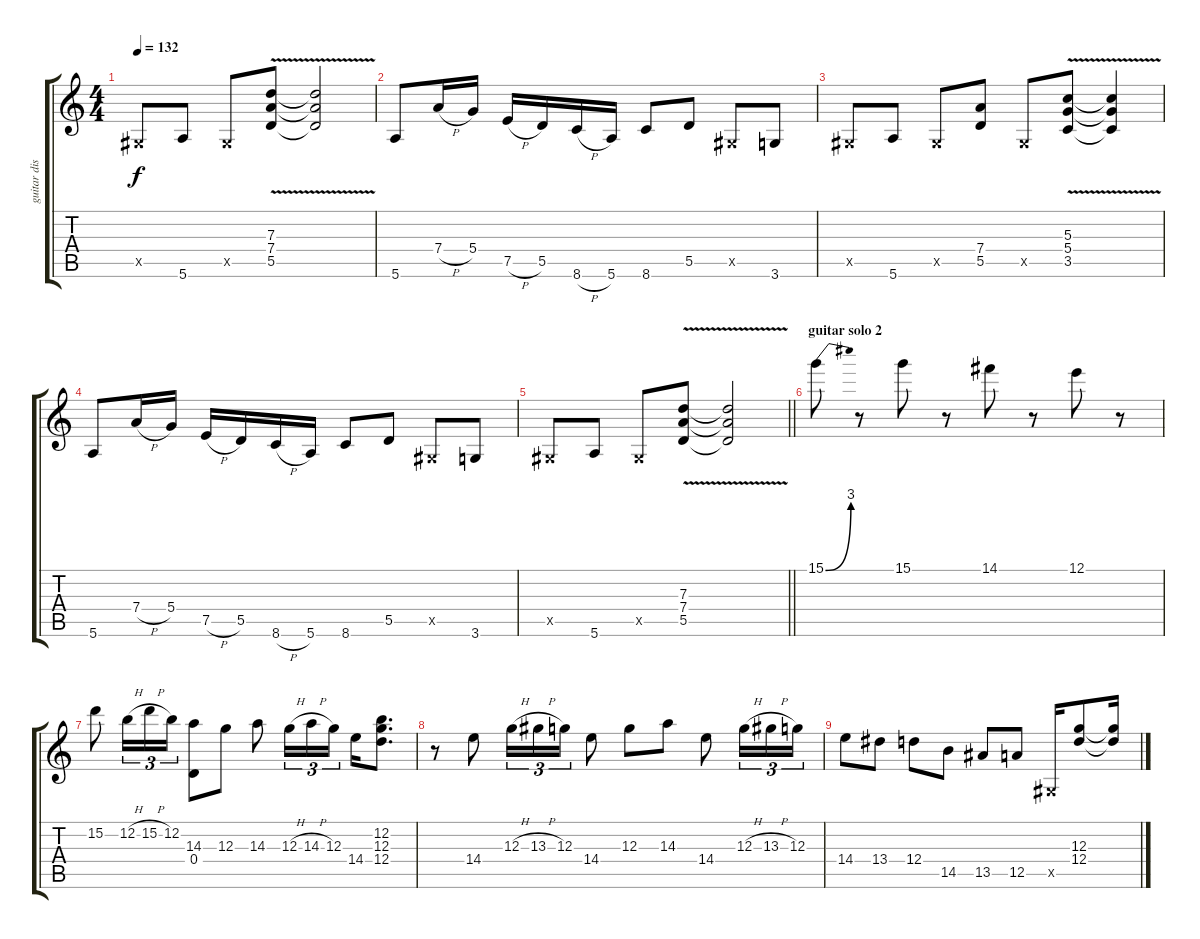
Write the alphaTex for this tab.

\track ("guitar dist" "guitar dis") {instrument distortionguitar}
\staff {score tabs}
\tuning (E4 B3 G3 D3 A2 E2) {hide}
\ts (4 4)
\tempo 132
\clef g2
\ks c
-1.5{x}.8{dy f} 5.6.8 -1.5{x}.8 (7.3{v} 7.4{v} 5.5{v}).8 (7.3{t} 7.4{t} 5.5{t}).2 |
5.6.8 7.4{h}.16 5.4.16 7.5{h}.16 5.5.16 8.6{h}.16 5.6.16 8.6.8 5.5.8 -1.5{x}.8 3.6.8 |
-1.5{x}.8 5.6.8 -1.5{x}.8 (7.4 5.5).8 -1.5{x}.8 (5.3{v} 5.4{v} 3.5{v}).8 (5.3{t} 5.4{t} 3.5{t}).4 |
5.6.8 7.4{h}.16 5.4.16 7.5{h}.16 5.5.16 8.6{h}.16 5.6.16 8.6.8 5.5.8 -1.5{x}.8 3.6.8 |
\barLineRight lightlight
-1.5{x}.8 5.6.8 -1.5{x}.8 (7.3{v} 7.4{v} 5.5{v}).8 (7.3{t} 7.4{t} 5.5{t}).2 |
\section ("" "guitar solo 2")
15.1{be (bend 0 0 60 12)}.8 r.8 15.1.8 r.8 14.1.8 r.8 12.1.8 r.8 |
15.2.8 12.2{h}.16{tu (3 2)} 15.2{h}.16{tu (3 2)} 12.2.16{tu (3 2)} (14.3 0.4).8 12.3.8 14.3.8 12.3{h}.16{tu (3 2)} 14.3{h}.16{tu (3 2)} 12.3.16{tu (3 2)} 14.4.16 (12.2 12.3 12.4).8{d} |
r.8 14.4.8{txt " "} 12.3{h}.16{tu (3 2)} 13.3{h}.16{tu (3 2)} 12.3.16{tu (3 2)} 14.4.8 12.3.8 14.3.8 14.4.8 12.3{h}.16{tu (3 2)} 13.3{h}.16{tu (3 2)} 12.3.16{tu (3 2)} |
14.4.8 13.4.8 12.4.8 14.5.8 13.5.8 12.5.8 -1.5{x}.16 (12.3 12.4).8 (12.3{t} 12.4{t}).16
